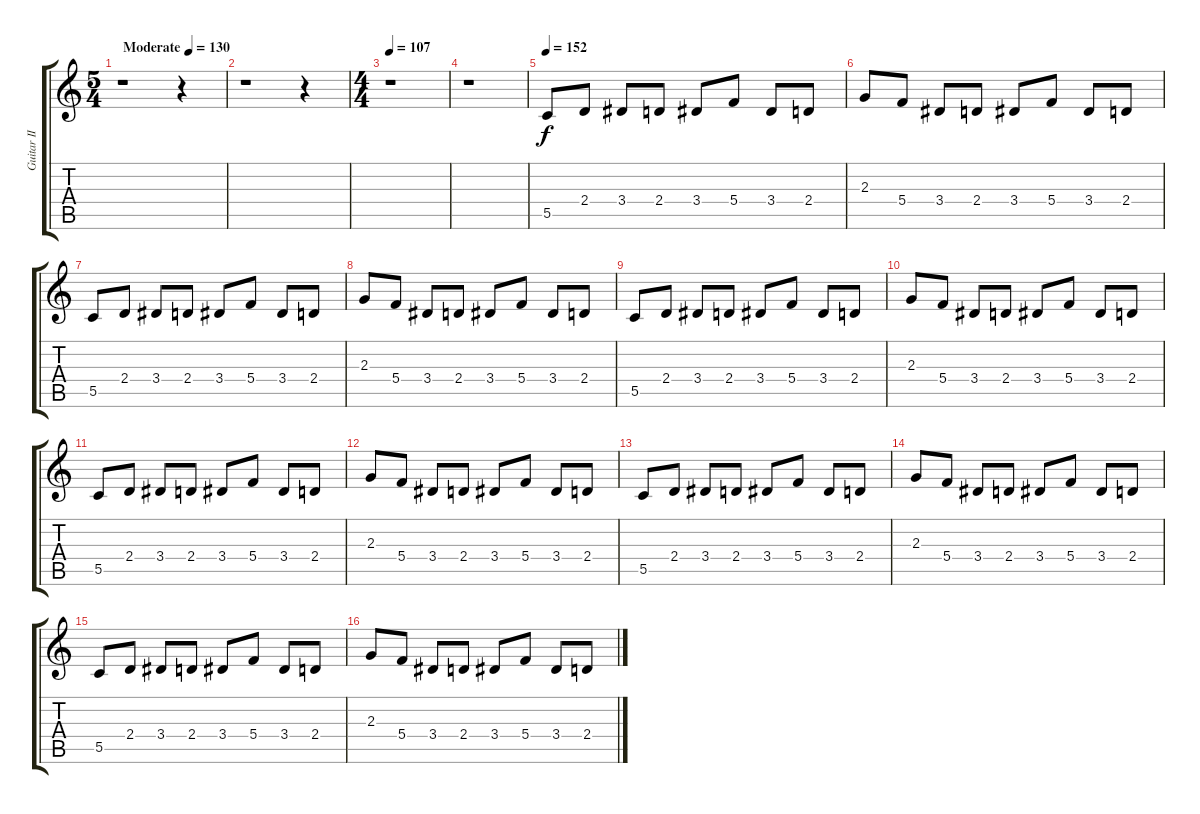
\track ("Guitar II" "Guitar II") {instrument distortionguitar}
\staff {score tabs}
\tuning (D4 A3 F3 C3 G2 D2) {hide}
\ts (5 4)
\tempo (130 "Moderate")
\clef g2
\ks c
r.1{dy f instrument distortionguitar} r.4 |
r.1 r.4 |
\ts (4 4)
\tempo 107
r.1 |
r.1 |
\tempo 152
5.5.8 2.4.8 3.4.8 2.4.8 3.4.8 5.4.8 3.4.8 2.4.8 |
2.3.8 5.4.8 3.4.8 2.4.8 3.4.8 5.4.8 3.4.8 2.4.8 |
5.5.8 2.4.8 3.4.8 2.4.8 3.4.8 5.4.8 3.4.8 2.4.8 |
2.3.8 5.4.8 3.4.8 2.4.8 3.4.8 5.4.8 3.4.8 2.4.8 |
5.5.8 2.4.8 3.4.8 2.4.8 3.4.8 5.4.8 3.4.8 2.4.8 |
2.3.8 5.4.8 3.4.8 2.4.8 3.4.8 5.4.8 3.4.8 2.4.8 |
5.5.8 2.4.8 3.4.8 2.4.8 3.4.8 5.4.8 3.4.8 2.4.8 |
2.3.8 5.4.8 3.4.8 2.4.8 3.4.8 5.4.8 3.4.8 2.4.8 |
5.5.8 2.4.8 3.4.8 2.4.8 3.4.8 5.4.8 3.4.8 2.4.8 |
2.3.8 5.4.8 3.4.8 2.4.8 3.4.8 5.4.8 3.4.8 2.4.8 |
5.5.8 2.4.8 3.4.8 2.4.8 3.4.8 5.4.8 3.4.8 2.4.8 |
2.3.8 5.4.8 3.4.8 2.4.8 3.4.8 5.4.8 3.4.8 2.4.8
